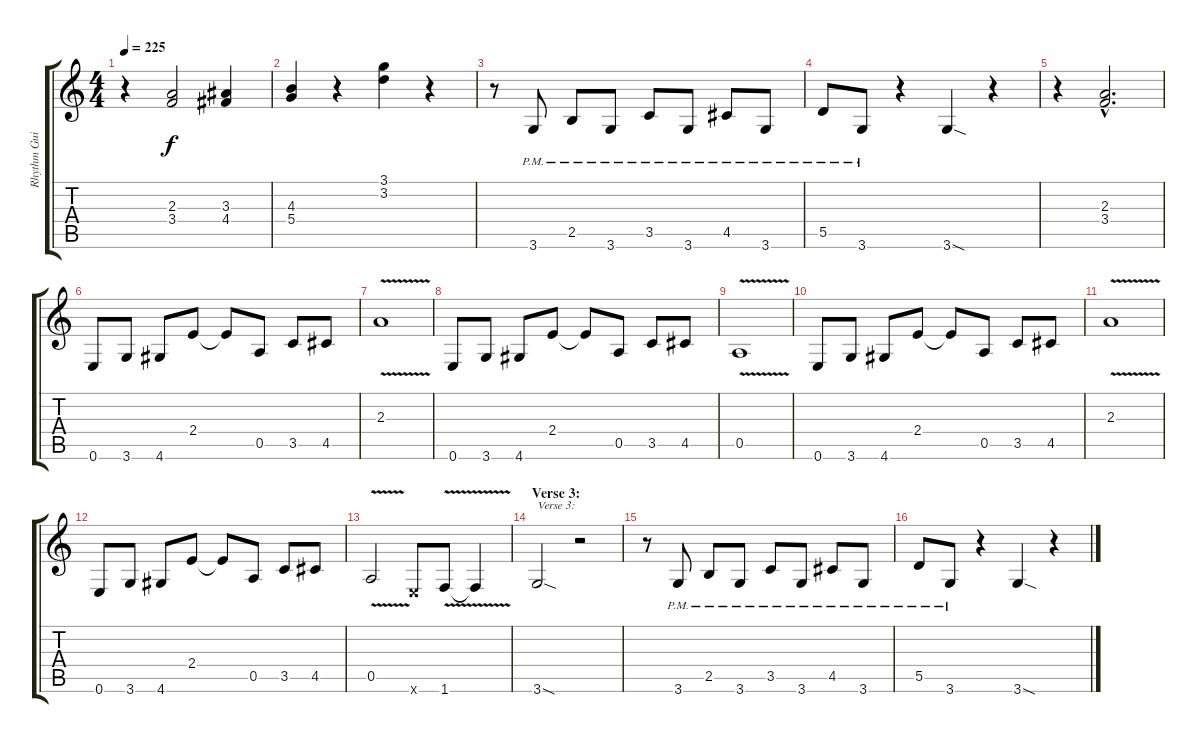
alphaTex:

\track ("Rhythm Guitar 1" "Rhythm Gui") {instrument distortionguitar}
\staff {score tabs}
\tuning (E4 B3 G3 D3 A2 E2) {hide}
\ts (4 4)
\tempo 225
\clef g2
\ks c
r.4{dy f} (2.3 3.4).2 (3.3 4.4).4 |
(4.3 5.4).4 r.4 (3.1 3.2).4 r.4 |
r.8 3.6{pm}.8 2.5{pm}.8 3.6{pm}.8 3.5{pm}.8 3.6{pm}.8 4.5{pm}.8 3.6{pm}.8 |
5.5{pm}.8 3.6{pm}.8 r.4 3.6{sod}.4 r.4 |
r.4 (2.3{hac} 3.4{hac}).2{d} |
0.6.8 3.6.8 4.6.8 2.4.8 2.4{t}.8 0.5.8 3.5.8 4.5.8 |
2.3{v}.1 |
0.6.8 3.6.8 4.6.8 2.4.8 2.4{t}.8 0.5.8 3.5.8 4.5.8 |
0.5{v}.1 |
0.6.8 3.6.8 4.6.8 2.4.8 2.4{t}.8 0.5.8 3.5.8 4.5.8 |
2.3{v}.1 |
0.6.8 3.6.8 4.6.8 2.4.8 2.4{t}.8 0.5.8 3.5.8 4.5.8 |
0.5{v}.2 0.6{x}.8 1.6{v}.8 1.6{t}.4 |
\section ("" "Verse 3:")
3.6{sod}.2{txt "Verse 3:"} r.2 |
r.8 3.6{pm}.8 2.5{pm}.8 3.6{pm}.8 3.5{pm}.8 3.6{pm}.8 4.5{pm}.8 3.6{pm}.8 |
5.5{pm}.8 3.6{pm}.8 r.4 3.6{sod}.4 r.4
